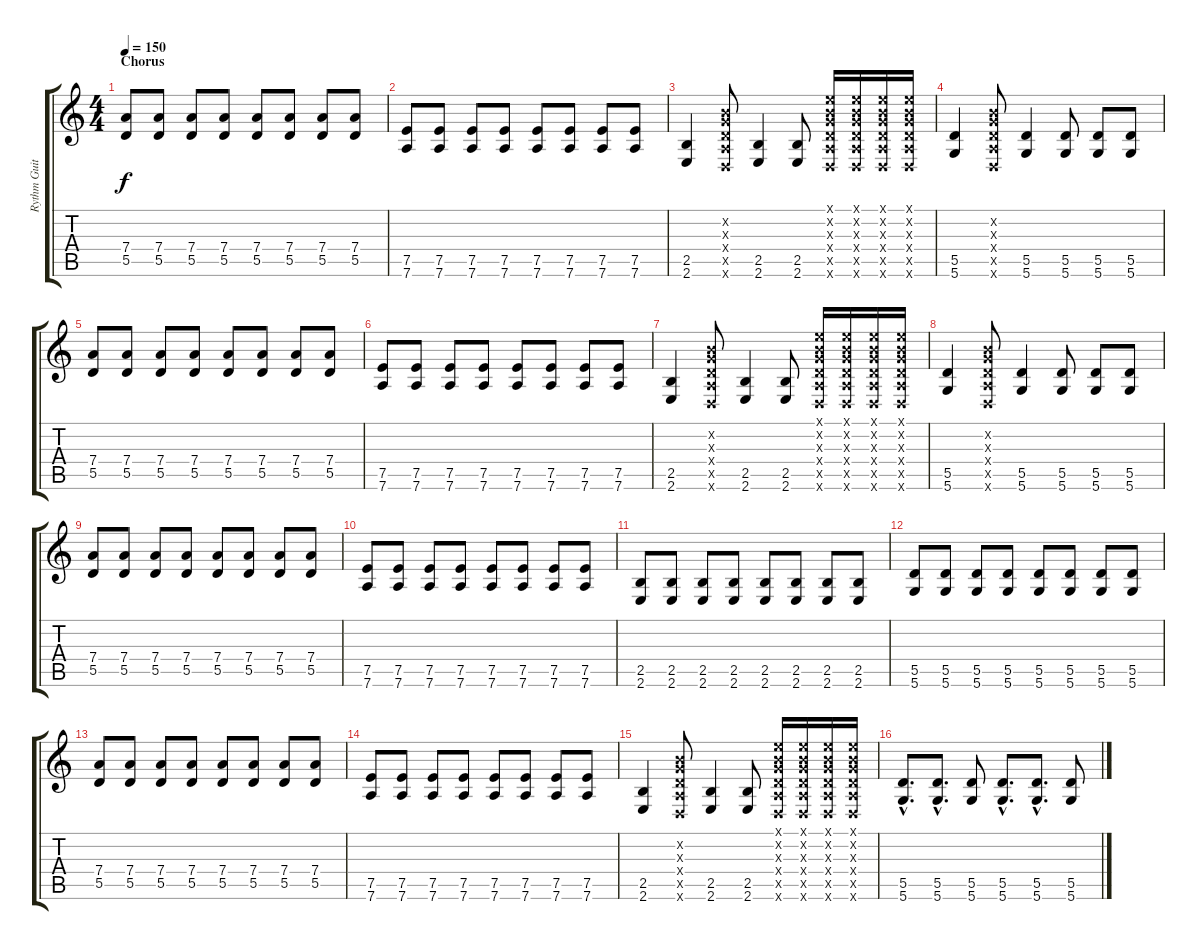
\track ("Rythm Guitar" "Rythm Guit") {instrument overdrivenguitar}
\staff {score tabs}
\tuning (E4 B3 G3 D3 A2 D2) {hide}
\ts (4 4)
\section ("" "Chorus")
\tempo 150
\clef g2
\ks c
(7.4 5.5).8{dy f} (7.4 5.5).8 (7.4 5.5).8 (7.4 5.5).8 (7.4 5.5).8 (7.4 5.5).8 (7.4 5.5).8 (7.4 5.5).8 |
(7.5 7.6).8 (7.5 7.6).8 (7.5 7.6).8 (7.5 7.6).8 (7.5 7.6).8 (7.5 7.6).8 (7.5 7.6).8 (7.5 7.6).8 |
(2.5 2.6).4 (0.2{x} 0.3{x} 0.4{x} 0.5{x} 0.6{x}).8 (2.5 2.6).4 (2.5 2.6).8 (0.1{x} 0.2{x} 0.3{x} 0.4{x} 0.5{x} 0.6{x}).16 (0.1{x} 0.2{x} 0.3{x} 0.4{x} 0.5{x} 0.6{x}).16 (0.1{x} 0.2{x} 0.3{x} 0.4{x} 0.5{x} 0.6{x}).16 (0.1{x} 0.2{x} 0.3{x} 0.4{x} 0.5{x} 0.6{x}).16 |
(5.5 5.6).4 (0.2{x} 0.3{x} 0.4{x} 0.5{x} 0.6{x}).8 (5.5 5.6).4 (5.5 5.6).8 (5.5 5.6).8 (5.5 5.6).8 |
(7.4 5.5).8 (7.4 5.5).8 (7.4 5.5).8 (7.4 5.5).8 (7.4 5.5).8 (7.4 5.5).8 (7.4 5.5).8 (7.4 5.5).8 |
(7.5 7.6).8 (7.5 7.6).8 (7.5 7.6).8 (7.5 7.6).8 (7.5 7.6).8 (7.5 7.6).8 (7.5 7.6).8 (7.5 7.6).8 |
(2.5 2.6).4 (0.2{x} 0.3{x} 0.4{x} 0.5{x} 0.6{x}).8 (2.5 2.6).4 (2.5 2.6).8 (0.1{x} 0.2{x} 0.3{x} 0.4{x} 0.5{x} 0.6{x}).16 (0.1{x} 0.2{x} 0.3{x} 0.4{x} 0.5{x} 0.6{x}).16 (0.1{x} 0.2{x} 0.3{x} 0.4{x} 0.5{x} 0.6{x}).16 (0.1{x} 0.2{x} 0.3{x} 0.4{x} 0.5{x} 0.6{x}).16 |
(5.5 5.6).4 (0.2{x} 0.3{x} 0.4{x} 0.5{x} 0.6{x}).8 (5.5 5.6).4 (5.5 5.6).8 (5.5 5.6).8 (5.5 5.6).8 |
(7.4 5.5).8 (7.4 5.5).8 (7.4 5.5).8 (7.4 5.5).8 (7.4 5.5).8 (7.4 5.5).8 (7.4 5.5).8 (7.4 5.5).8 |
(7.5 7.6).8 (7.5 7.6).8 (7.5 7.6).8 (7.5 7.6).8 (7.5 7.6).8 (7.5 7.6).8 (7.5 7.6).8 (7.5 7.6).8 |
(2.5 2.6).8 (2.5 2.6).8 (2.5 2.6).8 (2.5 2.6).8 (2.5 2.6).8 (2.5 2.6).8 (2.5 2.6).8 (2.5 2.6).8 |
(5.5 5.6).8 (5.5 5.6).8 (5.5 5.6).8 (5.5 5.6).8 (5.5 5.6).8 (5.5 5.6).8 (5.5 5.6).8 (5.5 5.6).8 |
(7.4 5.5).8 (7.4 5.5).8 (7.4 5.5).8 (7.4 5.5).8 (7.4 5.5).8 (7.4 5.5).8 (7.4 5.5).8 (7.4 5.5).8 |
(7.5 7.6).8 (7.5 7.6).8 (7.5 7.6).8 (7.5 7.6).8 (7.5 7.6).8 (7.5 7.6).8 (7.5 7.6).8 (7.5 7.6).8 |
(2.5 2.6).4 (0.2{x} 0.3{x} 0.4{x} 0.5{x} 0.6{x}).8 (2.5 2.6).4 (2.5 2.6).8 (0.1{x} 0.2{x} 0.3{x} 0.4{x} 0.5{x} 0.6{x}).16 (0.1{x} 0.2{x} 0.3{x} 0.4{x} 0.5{x} 0.6{x}).16 (0.1{x} 0.2{x} 0.3{x} 0.4{x} 0.5{x} 0.6{x}).16 (0.1{x} 0.2{x} 0.3{x} 0.4{x} 0.5{x} 0.6{x}).16 |
(5.5{hac} 5.6{hac}).8{d} (5.5{hac} 5.6{hac}).8{d} (5.5 5.6).8 (5.5{hac} 5.6{hac}).8{d} (5.5{hac} 5.6{hac}).8{d} (5.5 5.6).8
